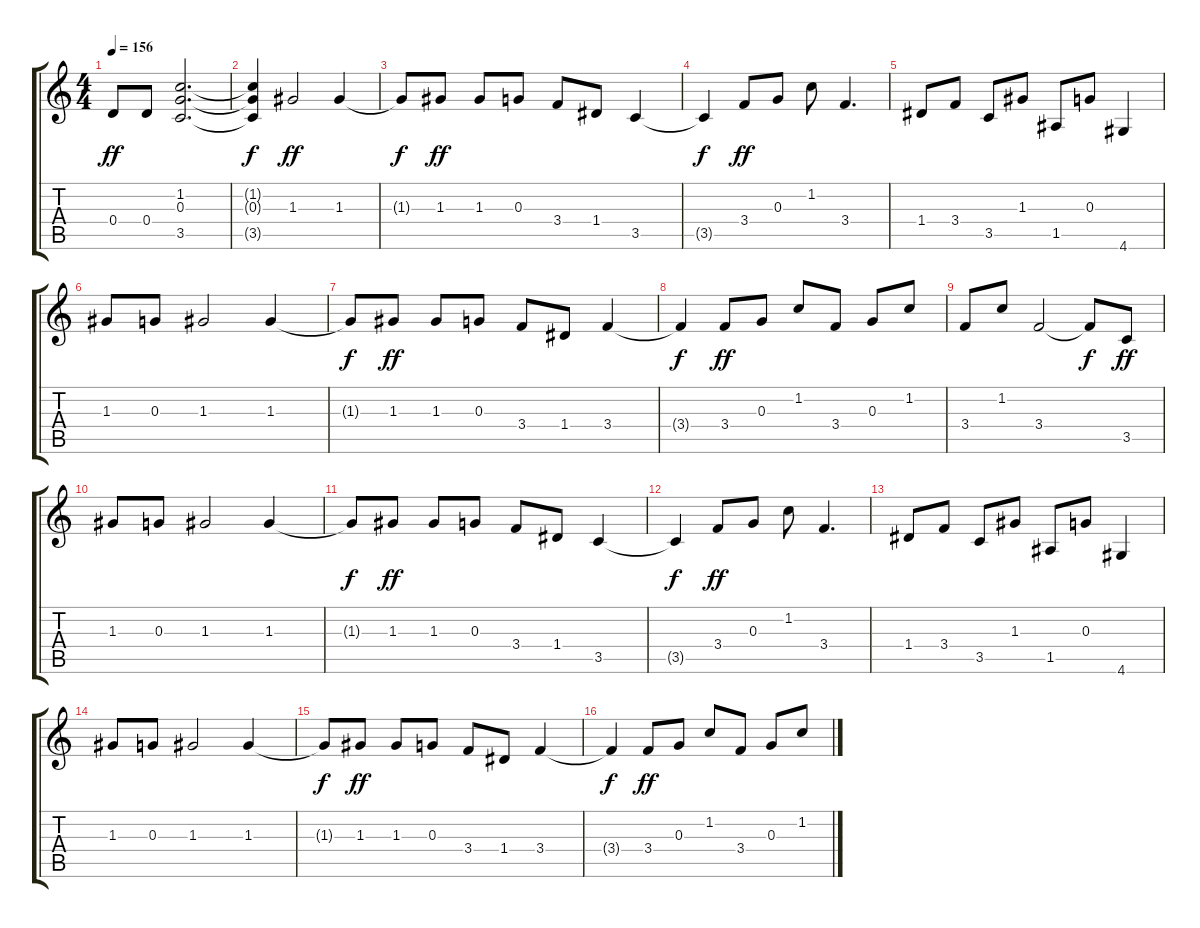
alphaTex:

\track "" {instrument distortionguitar}
\staff {score tabs}
\tuning (E4 B3 G3 D3 A2 E2) {hide}
\ts (4 4)
\tempo 156
\clef g2
\ks c
0.4.8{dy ff} 0.4.8 (1.2 0.3 3.5).2{d} |
(1.2{t} 0.3{t} 3.5{t}).4{dy f} 1.3.2{dy ff} 1.3.4 |
1.3{t}.8{dy f} 1.3.8{dy ff} 1.3.8 0.3.8 3.4.8 1.4.8 3.5.4 |
3.5{t}.4{dy f} 3.4.8{dy ff} 0.3.8 1.2.8 3.4.4{d} |
1.4.8 3.4.8 3.5.8 1.3.8 1.5.8 0.3.8 4.6.4 |
1.3.8 0.3.8 1.3.2 1.3.4 |
1.3{t}.8{dy f} 1.3.8{dy ff} 1.3.8 0.3.8 3.4.8 1.4.8 3.4.4 |
3.4{t}.4{dy f} 3.4.8{dy ff} 0.3.8 1.2.8 3.4.8 0.3.8 1.2.8 |
3.4.8 1.2.8 3.4.2 3.4{t}.8{dy f} 3.5.8{dy ff} |
1.3.8 0.3.8 1.3.2 1.3.4 |
1.3{t}.8{dy f} 1.3.8{dy ff} 1.3.8 0.3.8 3.4.8 1.4.8 3.5.4 |
3.5{t}.4{dy f} 3.4.8{dy ff} 0.3.8 1.2.8 3.4.4{d} |
1.4.8 3.4.8 3.5.8 1.3.8 1.5.8 0.3.8 4.6.4 |
1.3.8 0.3.8 1.3.2 1.3.4 |
1.3{t}.8{dy f} 1.3.8{dy ff} 1.3.8 0.3.8 3.4.8 1.4.8 3.4.4 |
3.4{t}.4{dy f} 3.4.8{dy ff} 0.3.8 1.2.8 3.4.8 0.3.8 1.2.8
